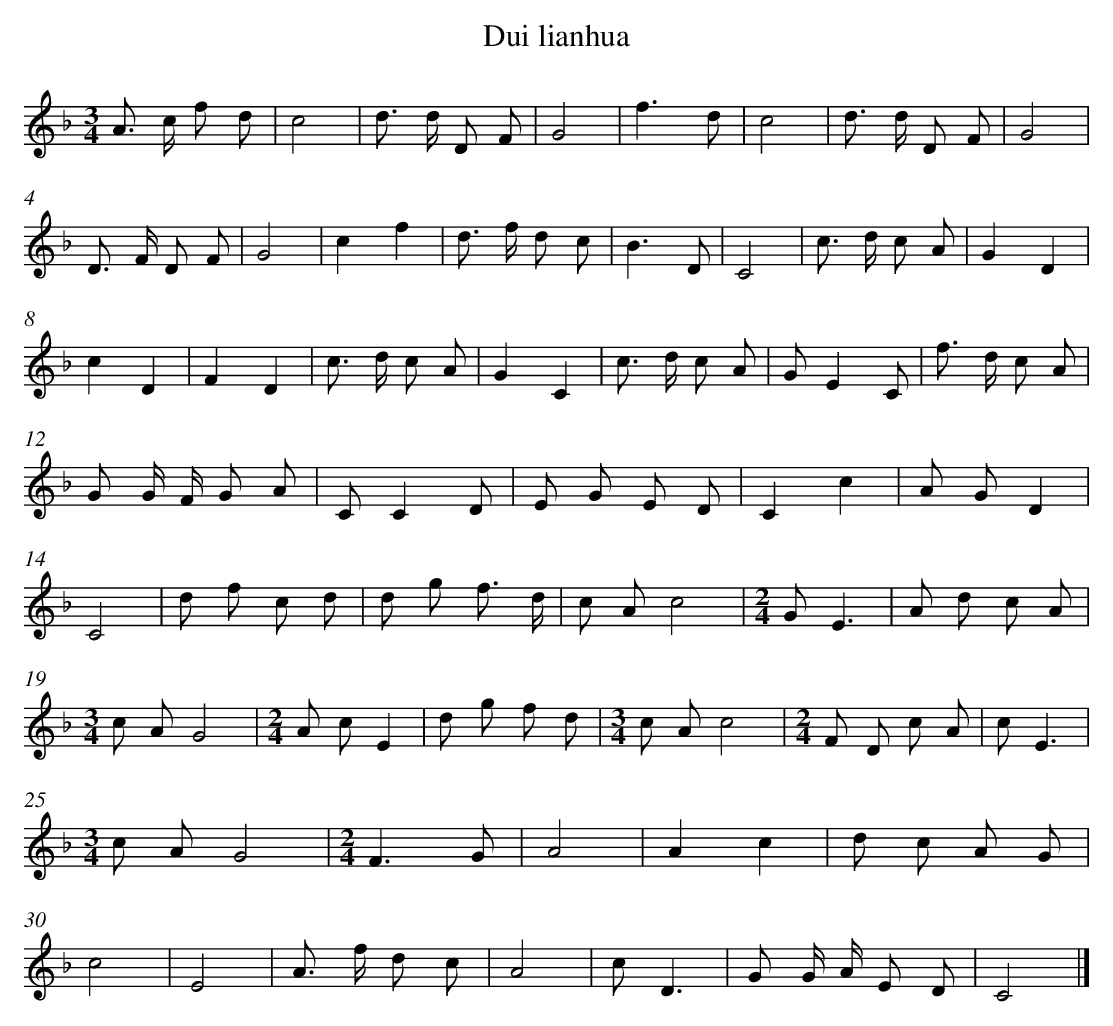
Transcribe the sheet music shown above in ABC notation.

X:1
T: Dui lianhua
L: 1/8
M: 3/4
K: F
A> c f d [I:setbarnb 1]|
c4 |
d> d D F |
G4 |
f3d |
c4 |
d> d D F |
G4 |
D> F D F |
G4 |
c2f2 |
d> f d c |
B3D |
C4 |
c> d c A |
G2D2 |
c2D2 |
F2D2 |
c> d c A |
G2C2 |
c> d c A |
GE2C |
f> d c A |
G G/ F/ G A |
CC2D |
E G E D |
C2c2 |
A GD2 |
C4 |
d f c d |
d g f3/ d/ |
c Ac4 |
[M:2/4]GE3 |
A d c A |
[M:3/4]c AG4 |
[M:2/4]A cE2 |
d g f d |
[M:3/4]c Ac4 |
[M:2/4]F D c A |
cE3 |
[M:3/4]c AG4 |
[M:2/4]F3G |
A4 |
A2c2 |
d c A G |
c4 |
E4 |
A> f d c |
A4 |
cD3 |
G G/ A/ E D |
C4 |]
